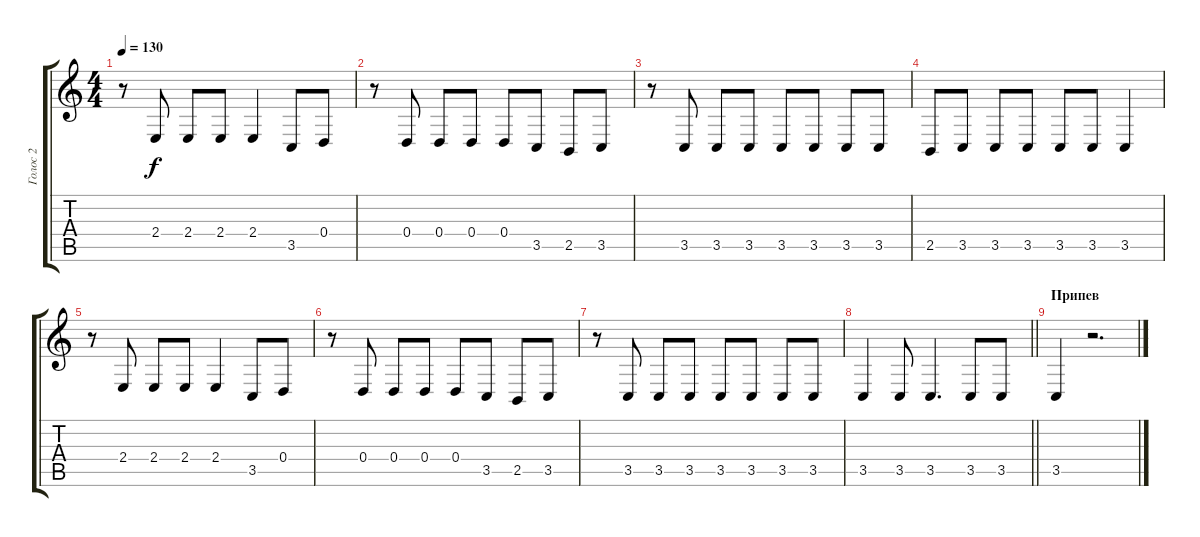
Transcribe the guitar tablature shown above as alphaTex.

\track ("Голос 2" "Голос 2") {instrument lead1square}
\staff {score tabs}
\tuning (E4 B3 G3 D3 A2 D2) {hide}
\ts (4 4)
\tempo 130
\clef g2
\ks c
r.8{dy f} 2.4.8 2.4.8 2.4.8 2.4.4 3.5.8 0.4.8 |
r.8 0.4.8 0.4.8 0.4.8 0.4.8 3.5.8 2.5.8 3.5.8 |
r.8 3.5.8 3.5.8 3.5.8 3.5.8 3.5.8 3.5.8 3.5.8 |
2.5.8 3.5.8 3.5.8 3.5.8 3.5.8 3.5.8 3.5.4 |
r.8 2.4.8 2.4.8 2.4.8 2.4.4 3.5.8 0.4.8 |
r.8 0.4.8 0.4.8 0.4.8 0.4.8 3.5.8 2.5.8 3.5.8 |
r.8 3.5.8 3.5.8 3.5.8 3.5.8 3.5.8 3.5.8 3.5.8 |
\barLineRight lightlight
3.5.4 3.5.8 3.5.4{d} 3.5.8 3.5.8 |
\section ("" "Припев")
3.5.4 r.2{d}
